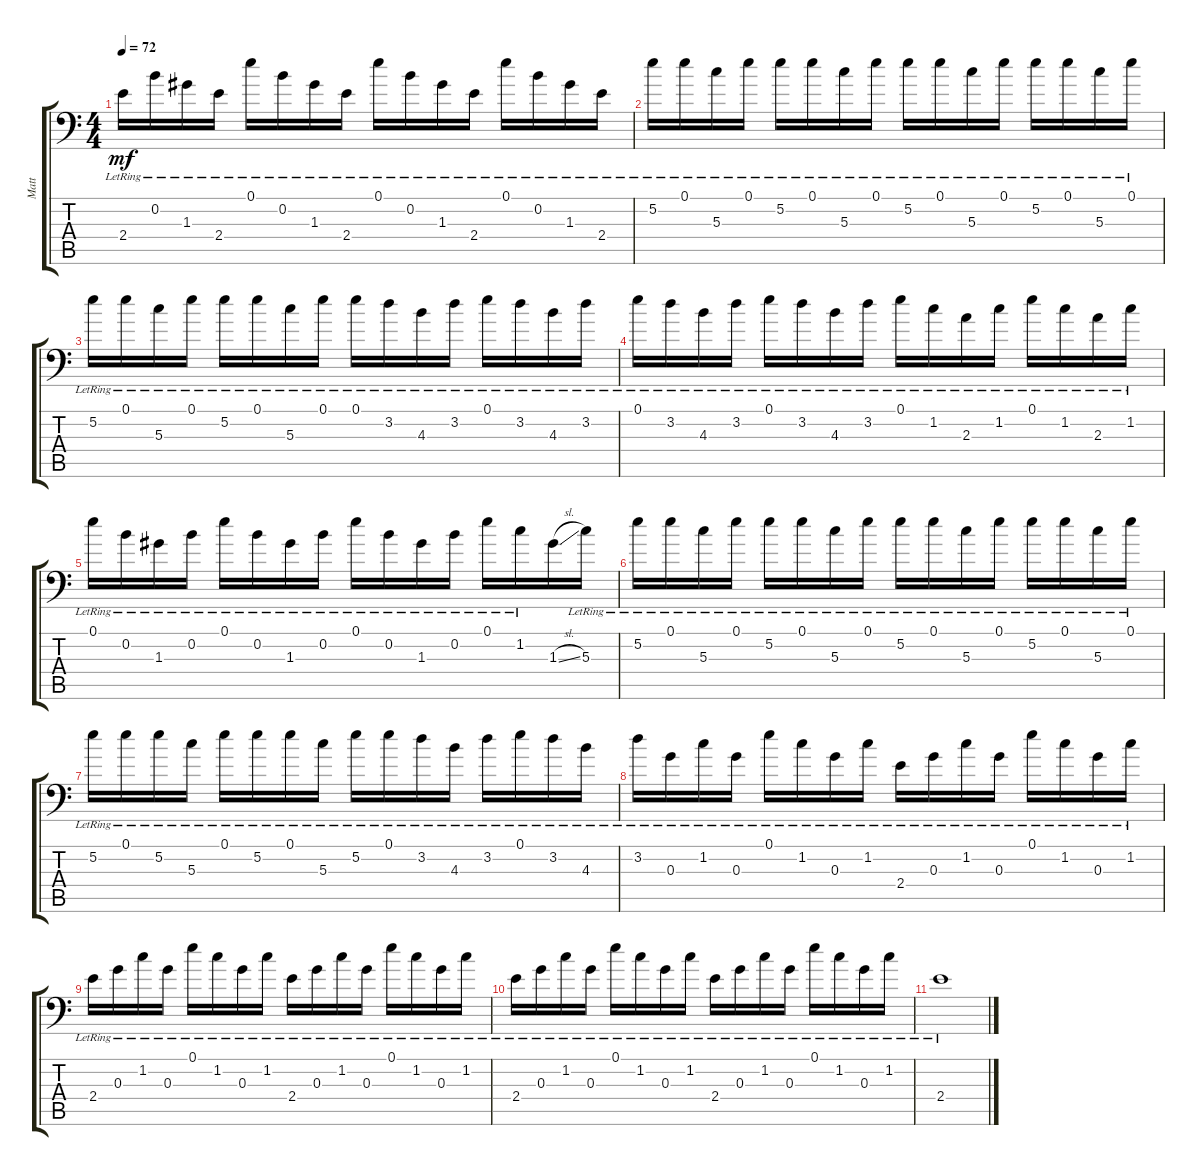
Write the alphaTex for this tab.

\track ("Matt" "Matt") {instrument overdrivenguitar}
\staff {score tabs}
\tuning (E4 B3 G3 D3 A2 A1) {hide}
\ts (4 4)
\tempo 72
\clef f4
\ks c
2.4{lr}.16{dy mf} 0.2{lr}.16 1.3{lr}.16 2.4{lr}.16 0.1{lr}.16 0.2{lr}.16 1.3{lr}.16 2.4{lr}.16 0.1{lr}.16 0.2{lr}.16 1.3{lr}.16 2.4{lr}.16 0.1{lr}.16 0.2{lr}.16 1.3{lr}.16 2.4{lr}.16 |
5.2{lr}.16 0.1{lr}.16 5.3{lr}.16 0.1{lr}.16 5.2{lr}.16 0.1{lr}.16 5.3{lr}.16 0.1{lr}.16 5.2{lr}.16 0.1{lr}.16 5.3{lr}.16 0.1{lr}.16 5.2{lr}.16 0.1{lr}.16 5.3{lr}.16 0.1{lr}.16 |
5.2{lr}.16 0.1{lr}.16 5.3{lr}.16 0.1{lr}.16 5.2{lr}.16 0.1{lr}.16 5.3{lr}.16 0.1{lr}.16 0.1{lr}.16 3.2{lr}.16 4.3{lr}.16 3.2{lr}.16 0.1{lr}.16 3.2{lr}.16 4.3{lr}.16 3.2{lr}.16 |
0.1{lr}.16 3.2{lr}.16 4.3{lr}.16 3.2{lr}.16 0.1{lr}.16 3.2{lr}.16 4.3{lr}.16 3.2{lr}.16 0.1{lr}.16 1.2{lr}.16 2.3{lr}.16 1.2{lr}.16 0.1{lr}.16 1.2{lr}.16 2.3{lr}.16 1.2{lr}.16 |
0.1{lr}.16 0.2{lr}.16 1.3{lr}.16 0.2{lr}.16 0.1{lr}.16 0.2{lr}.16 1.3{lr}.16 0.2{lr}.16 0.1{lr}.16 0.2{lr}.16 1.3{lr}.16 0.2{lr}.16 0.1{lr}.16 1.2{lr}.16 1.3{sl}.16 5.3{lr}.16 |
5.2{lr}.16 0.1{lr}.16 5.3{lr}.16 0.1{lr}.16 5.2{lr}.16 0.1{lr}.16 5.3{lr}.16 0.1{lr}.16 5.2{lr}.16 0.1{lr}.16 5.3{lr}.16 0.1{lr}.16 5.2{lr}.16 0.1{lr}.16 5.3{lr}.16 0.1{lr}.16 |
5.2{lr}.16 0.1{lr}.16 5.2{lr}.16 5.3{lr}.16 0.1{lr}.16 5.2{lr}.16 0.1{lr}.16 5.3{lr}.16 5.2{lr}.16 0.1{lr}.16 3.2{lr}.16 4.3{lr}.16 3.2{lr}.16 0.1{lr}.16 3.2{lr}.16 4.3{lr}.16 |
3.2{lr}.16 0.3{lr}.16 1.2{lr}.16 0.3{lr}.16 0.1{lr}.16 1.2{lr}.16 0.3{lr}.16 1.2{lr}.16 2.4{lr}.16 0.3{lr}.16 1.2{lr}.16 0.3{lr}.16 0.1{lr}.16 1.2{lr}.16 0.3{lr}.16 1.2{lr}.16 |
2.4{lr}.16 0.3{lr}.16 1.2{lr}.16 0.3{lr}.16 0.1{lr}.16 1.2{lr}.16 0.3{lr}.16 1.2{lr}.16 2.4{lr}.16 0.3{lr}.16 1.2{lr}.16 0.3{lr}.16 0.1{lr}.16 1.2{lr}.16 0.3{lr}.16 1.2{lr}.16 |
2.4{lr}.16 0.3{lr}.16 1.2{lr}.16 0.3{lr}.16 0.1{lr}.16 1.2{lr}.16 0.3{lr}.16 1.2{lr}.16 2.4{lr}.16 0.3{lr}.16 1.2{lr}.16 0.3{lr}.16 0.1{lr}.16 1.2{lr}.16 0.3{lr}.16 1.2{lr}.16 |
2.4{lr}.1
